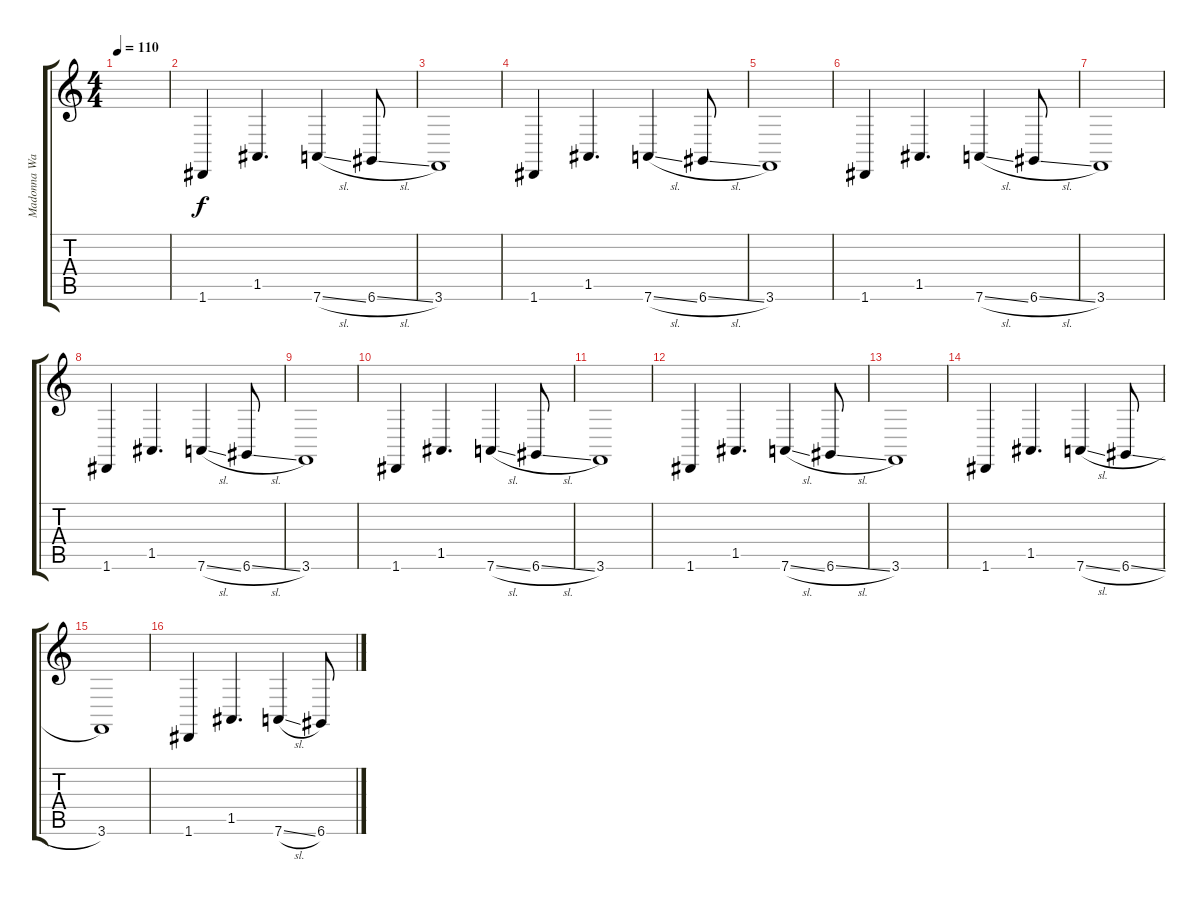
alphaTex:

\track ("Madonna Wayne Gacy" "Madonna Wa") {instrument lead2sawtooth}
\staff {score tabs}
\tuning (E4 B3 G3 D3 A2 D2) {hide}
\ts (4 4)
\tempo 110
\clef g2
\ks c
|
1.6.4 1.5.4{d} 7.6{sl}.4 6.6{sl}.8 |
3.6.1 |
1.6.4 1.5.4{d} 7.6{sl}.4 6.6{sl}.8 |
3.6.1 |
1.6.4 1.5.4{d} 7.6{sl}.4 6.6{sl}.8 |
3.6.1 |
1.6.4 1.5.4{d} 7.6{sl}.4 6.6{sl}.8 |
3.6.1 |
1.6.4 1.5.4{d} 7.6{sl}.4 6.6{sl}.8 |
3.6.1 |
1.6.4 1.5.4{d} 7.6{sl}.4 6.6{sl}.8 |
3.6.1 |
1.6.4 1.5.4{d} 7.6{sl}.4 6.6{sl}.8 |
3.6.1 |
1.6.4 1.5.4{d} 7.6{sl}.4 6.6{sl}.8
